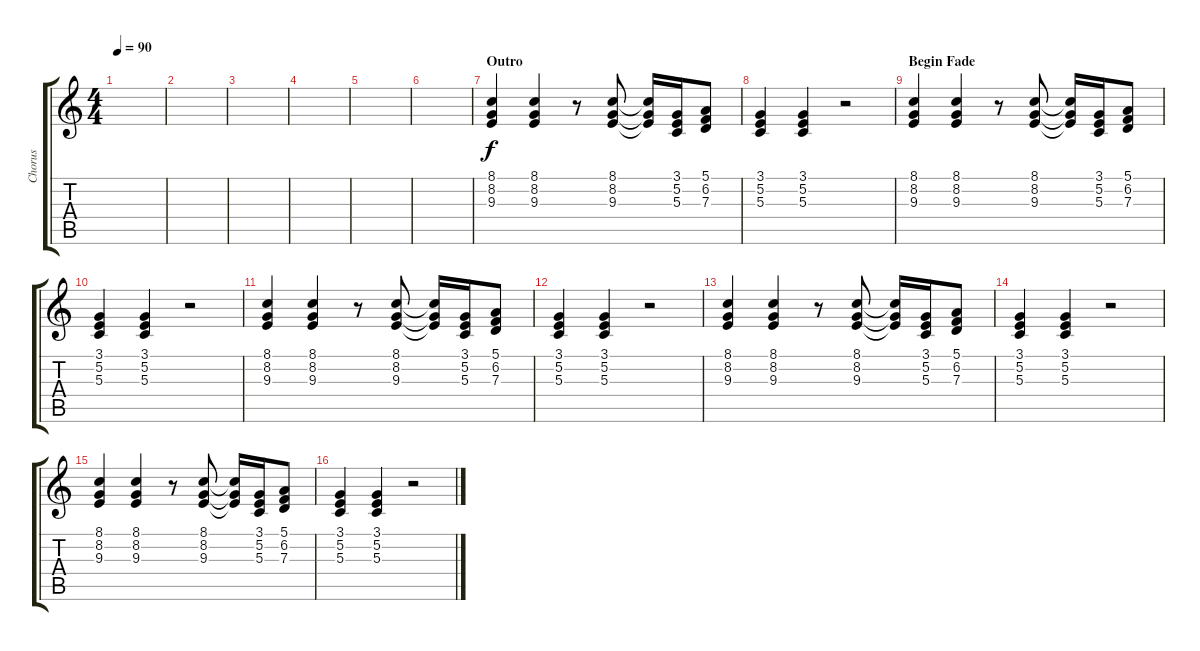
\track ("Chorus" "Chorus") {instrument synthstrings1}
\staff {score tabs}
\tuning (E4 B3 G3 D3 A2 E2) {hide}
\ts (4 4)
\tempo 90
\clef g2
\ks c
|
|
|
|
|
|
\section ("" "Outro")
(8.1 8.2 9.3).4{volume 12} (8.1 8.2 9.3).4 r.8 (8.1 8.2 9.3).8 (8.1{t} 8.2{t} 9.3{t}).16 (3.1 5.2 5.3).16 (5.1 6.2 7.3).8 |
(3.1 5.2 5.3).4 (3.1 5.2 5.3).4 r.2 |
\section ("" "Begin Fade")
(8.1 8.2 9.3).4{volume 10} (8.1 8.2 9.3).4 r.8 (8.1 8.2 9.3).8 (8.1{t} 8.2{t} 9.3{t}).16 (3.1 5.2 5.3).16 (5.1 6.2 7.3).8 |
(3.1 5.2 5.3).4 (3.1 5.2 5.3).4 r.2 |
(8.1 8.2 9.3).4{volume 8} (8.1 8.2 9.3).4 r.8 (8.1 8.2 9.3).8 (8.1{t} 8.2{t} 9.3{t}).16 (3.1 5.2 5.3).16 (5.1 6.2 7.3).8 |
(3.1 5.2 5.3).4 (3.1 5.2 5.3).4 r.2 |
(8.1 8.2 9.3).4{volume 6} (8.1 8.2 9.3).4 r.8 (8.1 8.2 9.3).8 (8.1{t} 8.2{t} 9.3{t}).16 (3.1 5.2 5.3).16 (5.1 6.2 7.3).8 |
(3.1 5.2 5.3).4 (3.1 5.2 5.3).4 r.2 |
(8.1 8.2 9.3).4{volume 5} (8.1 8.2 9.3).4 r.8 (8.1 8.2 9.3).8 (8.1{t} 8.2{t} 9.3{t}).16 (3.1 5.2 5.3).16 (5.1 6.2 7.3).8 |
(3.1 5.2 5.3).4 (3.1 5.2 5.3).4 r.2
